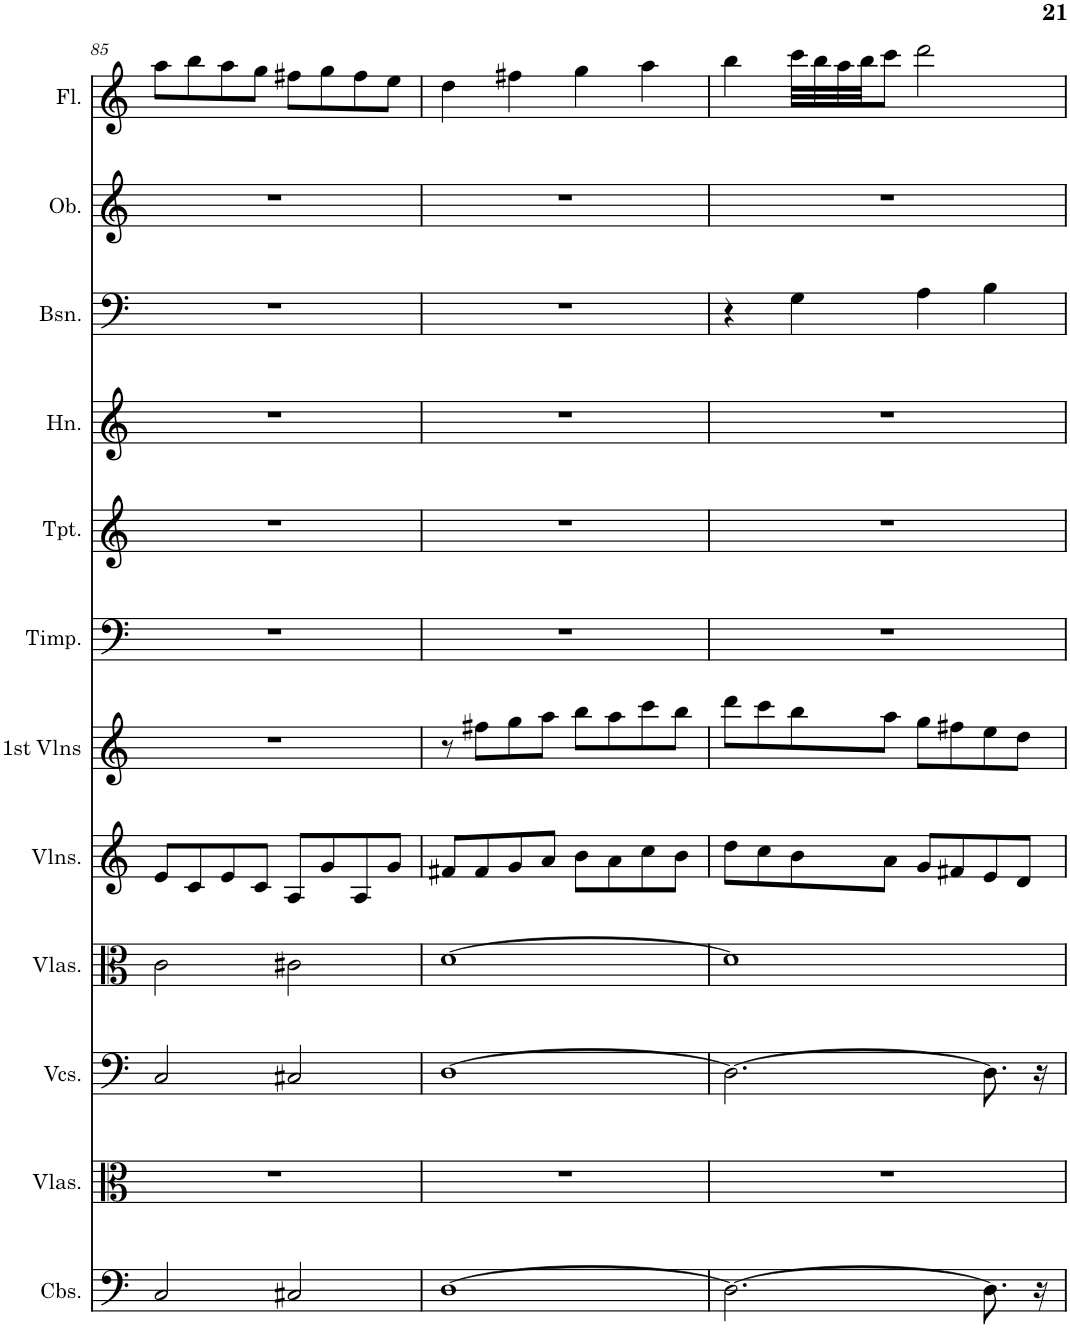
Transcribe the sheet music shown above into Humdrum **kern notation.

**kern	**kern	**kern	**kern	**kern	**kern	**kern	**kern	**kern	**kern	**kern	**kern
*part12	*part11	*part10	*part9	*part8	*part7	*part6	*part5	*part4	*part3	*part2	*part1
*staff12	*staff11	*staff10	*staff9	*staff8	*staff7	*staff6	*staff5	*staff4	*staff3	*staff2	*staff1
*I"Contrabasses	*I"Violas, Cello (tenor clef)	*I"Violoncellos	*I"Violas	*I"Violins	*I"1st Violins	*I"Timpani	*I"Trumpet	*I"Horn	*I"Bassoon	*I"Oboe	*I"Flute
*I'Cbs.	*I'Vlas.	*I'Vcs.	*I'Vlas.	*I'Vlns.	*I'1st Vlns	*I'Timp.	*I'Tpt.	*I'Hn.	*I'Bsn.	*I'Ob.	*I'Fl.
!!LO:PB:g=z
*clefF4	*clefC3	*clefF4	*clefC3	*clefG2	*clefG2	*clefF4	*clefG2	*clefG2	*clefF4	*clefG2	*clefG2
*Trd7c12	*	*	*	*	*	*	*Trd1c2	*Trd4c7	*	*	*
*k[]	*k[]	*k[]	*k[]	*k[]	*k[]	*k[]	*k[]	*k[]	*k[]	*k[]	*k[]
*M4/4	*M4/4	*M4/4	*M4/4	*M4/4	*M4/4	*M4/4	*M4/4	*M4/4	*M4/4	*M4/4	*M4/4
=85	=85	=85	=85	=85	=85	=85	=85	=85	=85	=85	=85
2C/	1r	2C/	2c\	8e/L	1r	1r	1r	1r	1r	1r	8aa\L
.	.	.	.	8c/	.	.	.	.	.	.	8bb\
.	.	.	.	8e/	.	.	.	.	.	.	8aa\
.	.	.	.	8c/J	.	.	.	.	.	.	8gg\J
2C#X/	.	2C#X/	2c#X\	8A/L	.	.	.	.	.	.	8ff#X\L
.	.	.	.	8g/	.	.	.	.	.	.	8gg\
.	.	.	.	8A/	.	.	.	.	.	.	8ff#\
.	.	.	.	8g/J	.	.	.	.	.	.	8ee\J
=86	=86	=86	=86	=86	=86	=86	=86	=86	=86	=86	=86
[1D	1r	[1D	[1d	8f#X/L	8r	1r	1r	1r	1r	1r	4dd\
.	.	.	.	8f#/	8ff#X\L	.	.	.	.	.	.
.	.	.	.	8g/	8gg\	.	.	.	.	.	4ff#X\
.	.	.	.	8a/J	8aa\J	.	.	.	.	.	.
.	.	.	.	8b\L	8bb\L	.	.	.	.	.	4gg\
.	.	.	.	8a\	8aa\	.	.	.	.	.	.
.	.	.	.	8cc\	8ccc\	.	.	.	.	.	4aa\
.	.	.	.	8b\J	8bb\J	.	.	.	.	.	.
=87	=87	=87	=87	=87	=87	=87	=87	=87	=87	=87	=87
2.D\_	1r	2.D\_	1d]	8dd\L	8ddd\L	1r	1r	1r	4r	1r	4bb\
.	.	.	.	8cc\	8ccc\	.	.	.	.	.	.
.	.	.	.	8b\	8bb\	.	.	.	4G\	.	32ccc\LLL
.	.	.	.	.	.	.	.	.	.	.	32bb\
.	.	.	.	.	.	.	.	.	.	.	32aa\
.	.	.	.	.	.	.	.	.	.	.	32bb\JJ
.	.	.	.	8a\J	8aa\J	.	.	.	.	.	8ccc\J
.	.	.	.	8g/L	8gg\L	.	.	.	4A\	.	2ddd\
.	.	.	.	8f#X/	8ff#X\	.	.	.	.	.	.
8.D\]	.	8.D\]	.	8e/	8ee\	.	.	.	4B\	.	.
.	.	.	.	8d/J	8dd\J	.	.	.	.	.	.
16r	.	16r	.	.	.	.	.	.	.	.	.
=	=	=	=	=	=	=	=	=	=	=	=
*-	*-	*-	*-	*-	*-	*-	*-	*-	*-	*-	*-
